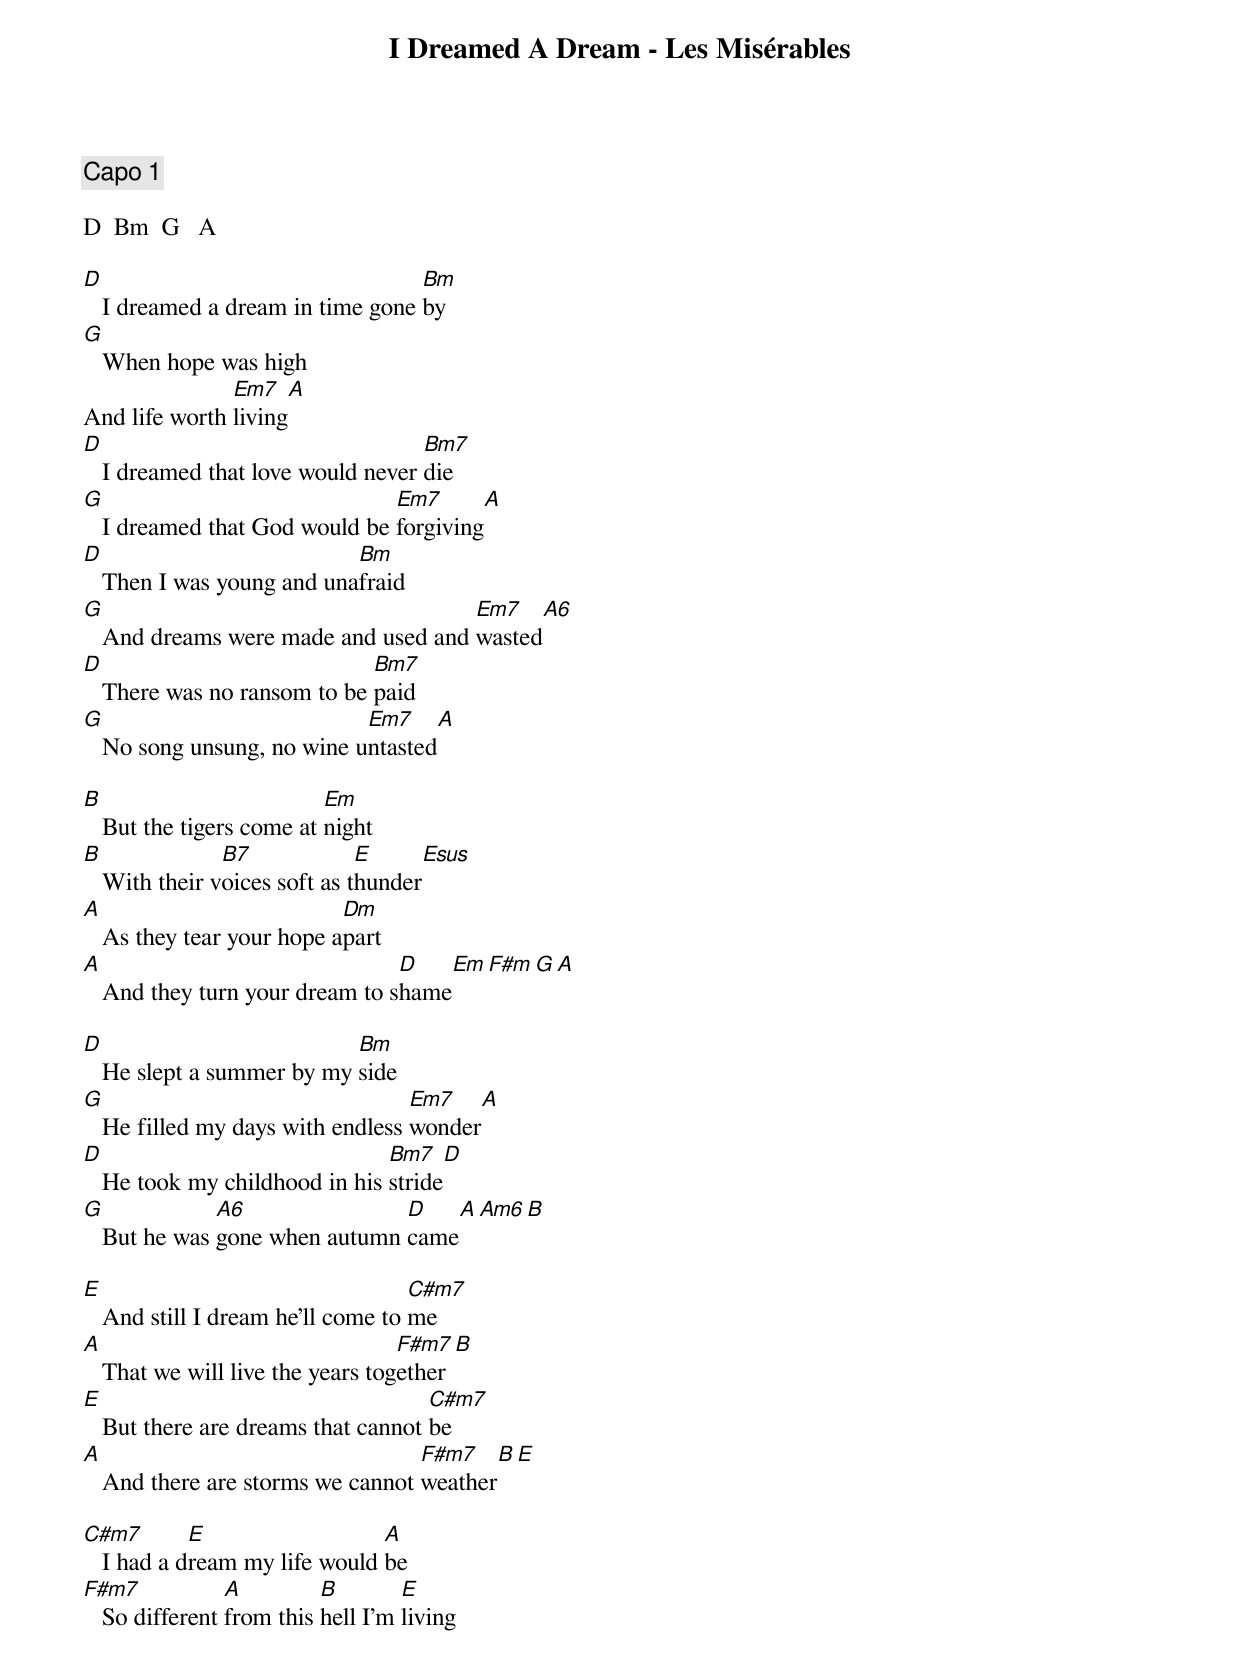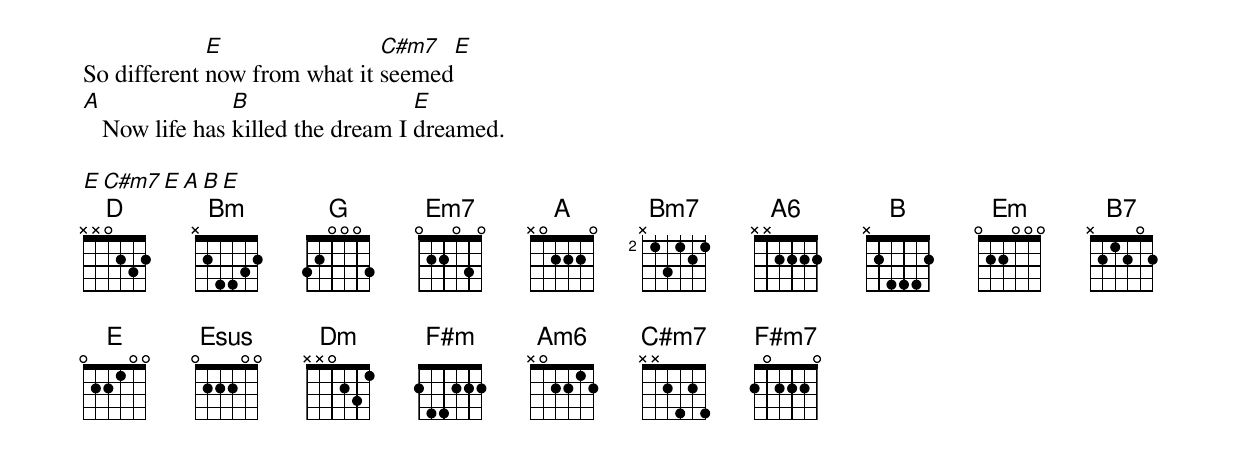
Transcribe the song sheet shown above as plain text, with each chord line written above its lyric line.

   I Dreamed A Dream - Les Misérables

Capo 1

D  Bm  G   A

D                                 Bm
   I dreamed a dream in time gone by
G
   When hope was high
               Em7     A
And life worth living
D                                  Bm7
   I dreamed that love would never die
G                              Em7           A
   I dreamed that God would be forgiving
D                          Bm
   Then I was young and unafraid
G                                    Em7      A6
   And dreams were made and used and wasted
D                            Bm7
   There was no ransom to be paid
G                           Em7              A
   No song unsung, no wine untasted

B                         Em
   But the tigers come at night
B              B7             E       Esus
   With their voices soft as thunder
A                          Dm
   As they tear your hope apart
A                               D   Em   F#m   G   A
   And they turn your dream to shame

D                          Bm
   He slept a summer by my side
G                                 Em7       A
   He filled my days with endless wonder
D                              Bm7        D
   He took my childhood in his stride
G             A6               D    A   Am6   B
   But he was gone when autumn came

E                                  C#m7
   And still I dream he'll come to me
A                                 F#m7         B
   That we will live the years together
E                                   C#m7
   But there are dreams that cannot be
A                                 F#m7         B   E
   And there are storms we cannot weather

C#m7        E                  A
   I had a dream my life would be
F#m7            A         B        E
   So different from this hell I'm living
             E                C#m7            E
So different now from what it seemed
A               B                  E
   Now life has killed the dream I dreamed.

E   C#m7   E   A   B   E
